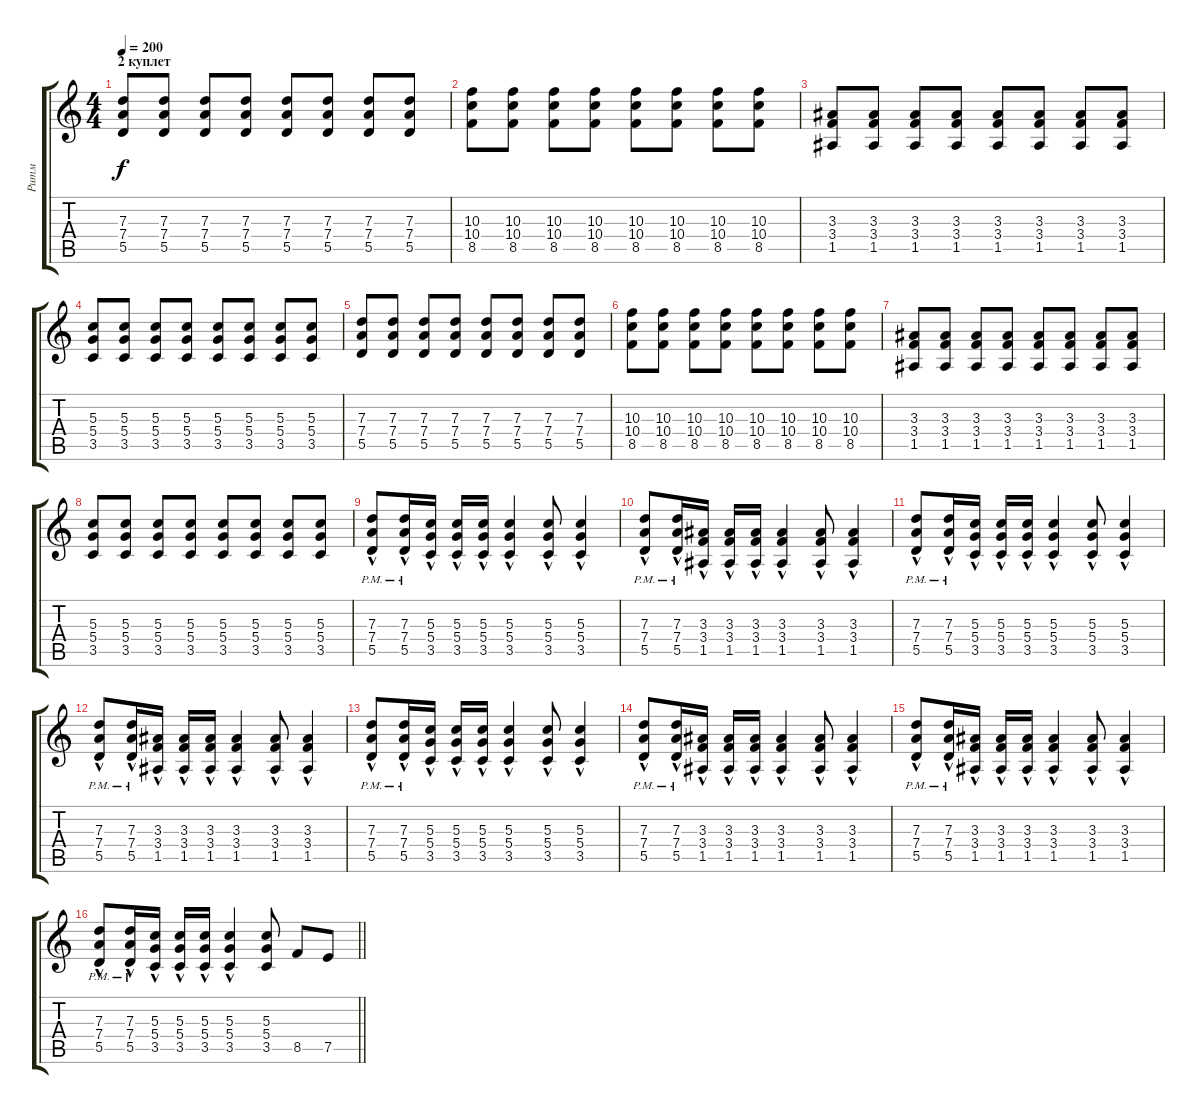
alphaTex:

\track ("Ритм" "Ритм") {instrument distortionguitar}
\staff {score tabs}
\tuning (E4 B3 G3 D3 A2 E2) {hide}
\ts (4 4)
\section ("" "2 куплет")
\tempo 200
\clef g2
\ks c
(7.3 7.4 5.5).8{dy f} (7.3 7.4 5.5).8 (7.3 7.4 5.5).8 (7.3 7.4 5.5).8 (7.3 7.4 5.5).8 (7.3 7.4 5.5).8 (7.3 7.4 5.5).8 (7.3 7.4 5.5).8 |
(10.3 10.4 8.5).8 (10.3 10.4 8.5).8 (10.3 10.4 8.5).8 (10.3 10.4 8.5).8 (10.3 10.4 8.5).8 (10.3 10.4 8.5).8 (10.3 10.4 8.5).8 (10.3 10.4 8.5).8 |
(3.3 3.4 1.5).8 (3.3 3.4 1.5).8 (3.3 3.4 1.5).8 (3.3 3.4 1.5).8 (3.3 3.4 1.5).8 (3.3 3.4 1.5).8 (3.3 3.4 1.5).8 (3.3 3.4 1.5).8 |
(5.3 5.4 3.5).8 (5.3 5.4 3.5).8 (5.3 5.4 3.5).8 (5.3 5.4 3.5).8 (5.3 5.4 3.5).8 (5.3 5.4 3.5).8 (5.3 5.4 3.5).8 (5.3 5.4 3.5).8 |
(7.3 7.4 5.5).8 (7.3 7.4 5.5).8 (7.3 7.4 5.5).8 (7.3 7.4 5.5).8 (7.3 7.4 5.5).8 (7.3 7.4 5.5).8 (7.3 7.4 5.5).8 (7.3 7.4 5.5).8 |
(10.3 10.4 8.5).8 (10.3 10.4 8.5).8 (10.3 10.4 8.5).8 (10.3 10.4 8.5).8 (10.3 10.4 8.5).8 (10.3 10.4 8.5).8 (10.3 10.4 8.5).8 (10.3 10.4 8.5).8 |
(3.3 3.4 1.5).8 (3.3 3.4 1.5).8 (3.3 3.4 1.5).8 (3.3 3.4 1.5).8 (3.3 3.4 1.5).8 (3.3 3.4 1.5).8 (3.3 3.4 1.5).8 (3.3 3.4 1.5).8 |
(5.3 5.4 3.5).8 (5.3 5.4 3.5).8 (5.3 5.4 3.5).8 (5.3 5.4 3.5).8 (5.3 5.4 3.5).8 (5.3 5.4 3.5).8 (5.3 5.4 3.5).8 (5.3 5.4 3.5).8 |
(7.3{hac} 7.4{hac pm} 5.5{hac pm}).8 (7.3{hac pm} 7.4{hac pm} 5.5{hac pm}).16 (5.3{hac} 5.4{hac} 3.5{hac}).16 (5.3{hac} 5.4{hac} 3.5{hac}).16 (5.3{hac} 5.4{hac} 3.5{hac}).16 (5.3{hac} 5.4{hac} 3.5{hac}).4 (5.3{hac} 5.4{hac} 3.5{hac}).8 (5.3{hac} 5.4{hac} 3.5{hac}).4 |
(7.3{hac pm} 7.4{hac pm} 5.5{hac pm}).8 (7.3{hac pm} 7.4{hac pm} 5.5{hac pm}).16 (3.3{hac} 3.4{hac} 1.5{hac}).16 (3.3{hac} 3.4{hac} 1.5{hac}).16 (3.3{hac} 3.4{hac} 1.5{hac}).16 (3.3{hac} 3.4{hac} 1.5{hac}).4 (3.3{hac} 3.4{hac} 1.5{hac}).8 (3.3{hac} 3.4{hac} 1.5{hac}).4 |
(7.3{hac pm} 7.4{hac pm} 5.5{hac pm}).8 (7.3{hac pm} 7.4{hac pm} 5.5{hac pm}).16 (5.3{hac} 5.4{hac} 3.5{hac}).16 (5.3{hac} 5.4{hac} 3.5{hac}).16 (5.3{hac} 5.4{hac} 3.5{hac}).16 (5.3{hac} 5.4{hac} 3.5{hac}).4 (5.3{hac} 5.4{hac} 3.5{hac}).8 (5.3{hac} 5.4{hac} 3.5{hac}).4 |
(7.3{hac pm} 7.4{hac pm} 5.5{hac pm}).8 (7.3{hac pm} 7.4{hac pm} 5.5{hac pm}).16 (3.3{hac} 3.4{hac} 1.5{hac}).16 (3.3{hac} 3.4{hac} 1.5{hac}).16 (3.3{hac} 3.4{hac} 1.5{hac}).16 (3.3{hac} 3.4{hac} 1.5{hac}).4 (3.3{hac} 3.4{hac} 1.5{hac}).8 (3.3{hac} 3.4{hac} 1.5{hac}).4 |
(7.3{hac pm} 7.4{hac pm} 5.5{hac pm}).8 (7.3{hac pm} 7.4{hac pm} 5.5{hac pm}).16 (5.3{hac} 5.4{hac} 3.5{hac}).16 (5.3{hac} 5.4{hac} 3.5{hac}).16 (5.3{hac} 5.4{hac} 3.5{hac}).16 (5.3{hac} 5.4{hac} 3.5{hac}).4 (5.3{hac} 5.4{hac} 3.5{hac}).8 (5.3{hac} 5.4{hac} 3.5{hac}).4 |
(7.3{hac pm} 7.4{hac pm} 5.5{hac pm}).8 (7.3{hac pm} 7.4{hac pm} 5.5{hac pm}).16 (3.3{hac} 3.4{hac} 1.5{hac}).16 (3.3{hac} 3.4{hac} 1.5{hac}).16 (3.3{hac} 3.4{hac} 1.5{hac}).16 (3.3{hac} 3.4{hac} 1.5{hac}).4 (3.3{hac} 3.4{hac} 1.5{hac}).8 (3.3{hac} 3.4{hac} 1.5{hac}).4 |
(7.3{hac pm} 7.4{hac pm} 5.5{hac pm}).8 (7.3{hac pm} 7.4{hac pm} 5.5{hac pm}).16 (3.3{hac} 3.4{hac} 1.5{hac}).16 (3.3{hac} 3.4{hac} 1.5{hac}).16 (3.3{hac} 3.4{hac} 1.5{hac}).16 (3.3{hac} 3.4{hac} 1.5{hac}).4 (3.3{hac} 3.4{hac} 1.5{hac}).8 (3.3{hac} 3.4{hac} 1.5{hac}).4 |
\barLineRight lightlight
(7.3{hac pm} 7.4{hac pm} 5.5{hac pm}).8 (7.3{hac pm} 7.4{hac pm} 5.5{hac pm}).16 (5.3{hac} 5.4{hac} 3.5{hac}).16 (5.3{hac} 5.4{hac} 3.5{hac}).16 (5.3{hac} 5.4{hac} 3.5{hac}).16 (5.3{hac} 5.4{hac} 3.5{hac}).4 (5.3 5.4 3.5).8 8.5.8 7.5.8
